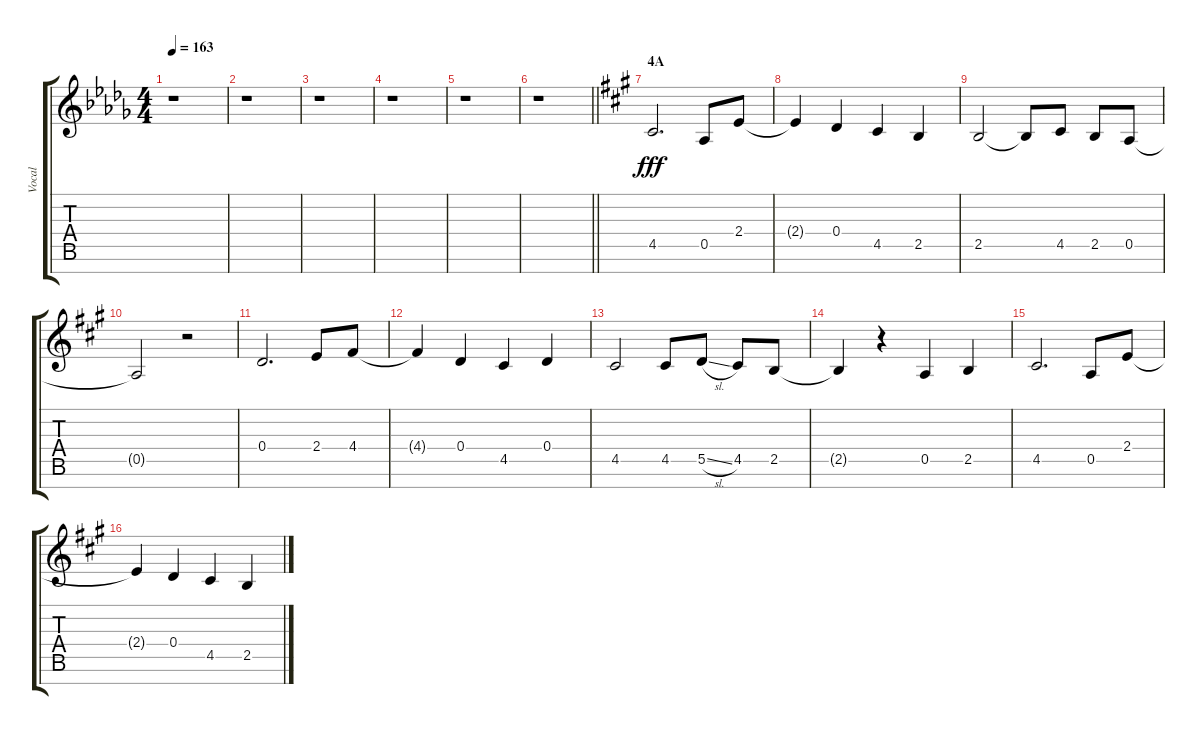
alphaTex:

\track ("Vocal" "Vocal") {instrument voiceoohs}
\staff {score tabs}
\tuning (E5 B4 G4 D4 A3 E3 B2) {hide}
\ts (4 4)
\tempo 163
\clef g2
\ks db
r.1{dy fff} |
r.1 |
r.1 |
r.1 |
r.1 |
\barLineRight lightlight
r.1 |
\section ("" "4A")
\ks a
4.5.2{d} 0.5.8 2.4.8 |
2.4{t}.4 0.4.4 4.5.4 2.5.4 |
2.5.2 2.5{t}.8 4.5.8 2.5.8 0.5.8 |
0.5{t}.2 r.2 |
0.4.2{d} 2.4.8 4.4.8 |
4.4{t}.4 0.4.4 4.5.4 0.4.4 |
4.5.2 4.5.8 5.5{sl}.8 4.5.8 2.5.8 |
2.5{t}.4 r.4 0.5.4 2.5.4 |
4.5.2{d} 0.5.8 2.4.8 |
2.4{t}.4 0.4.4 4.5.4 2.5.4
